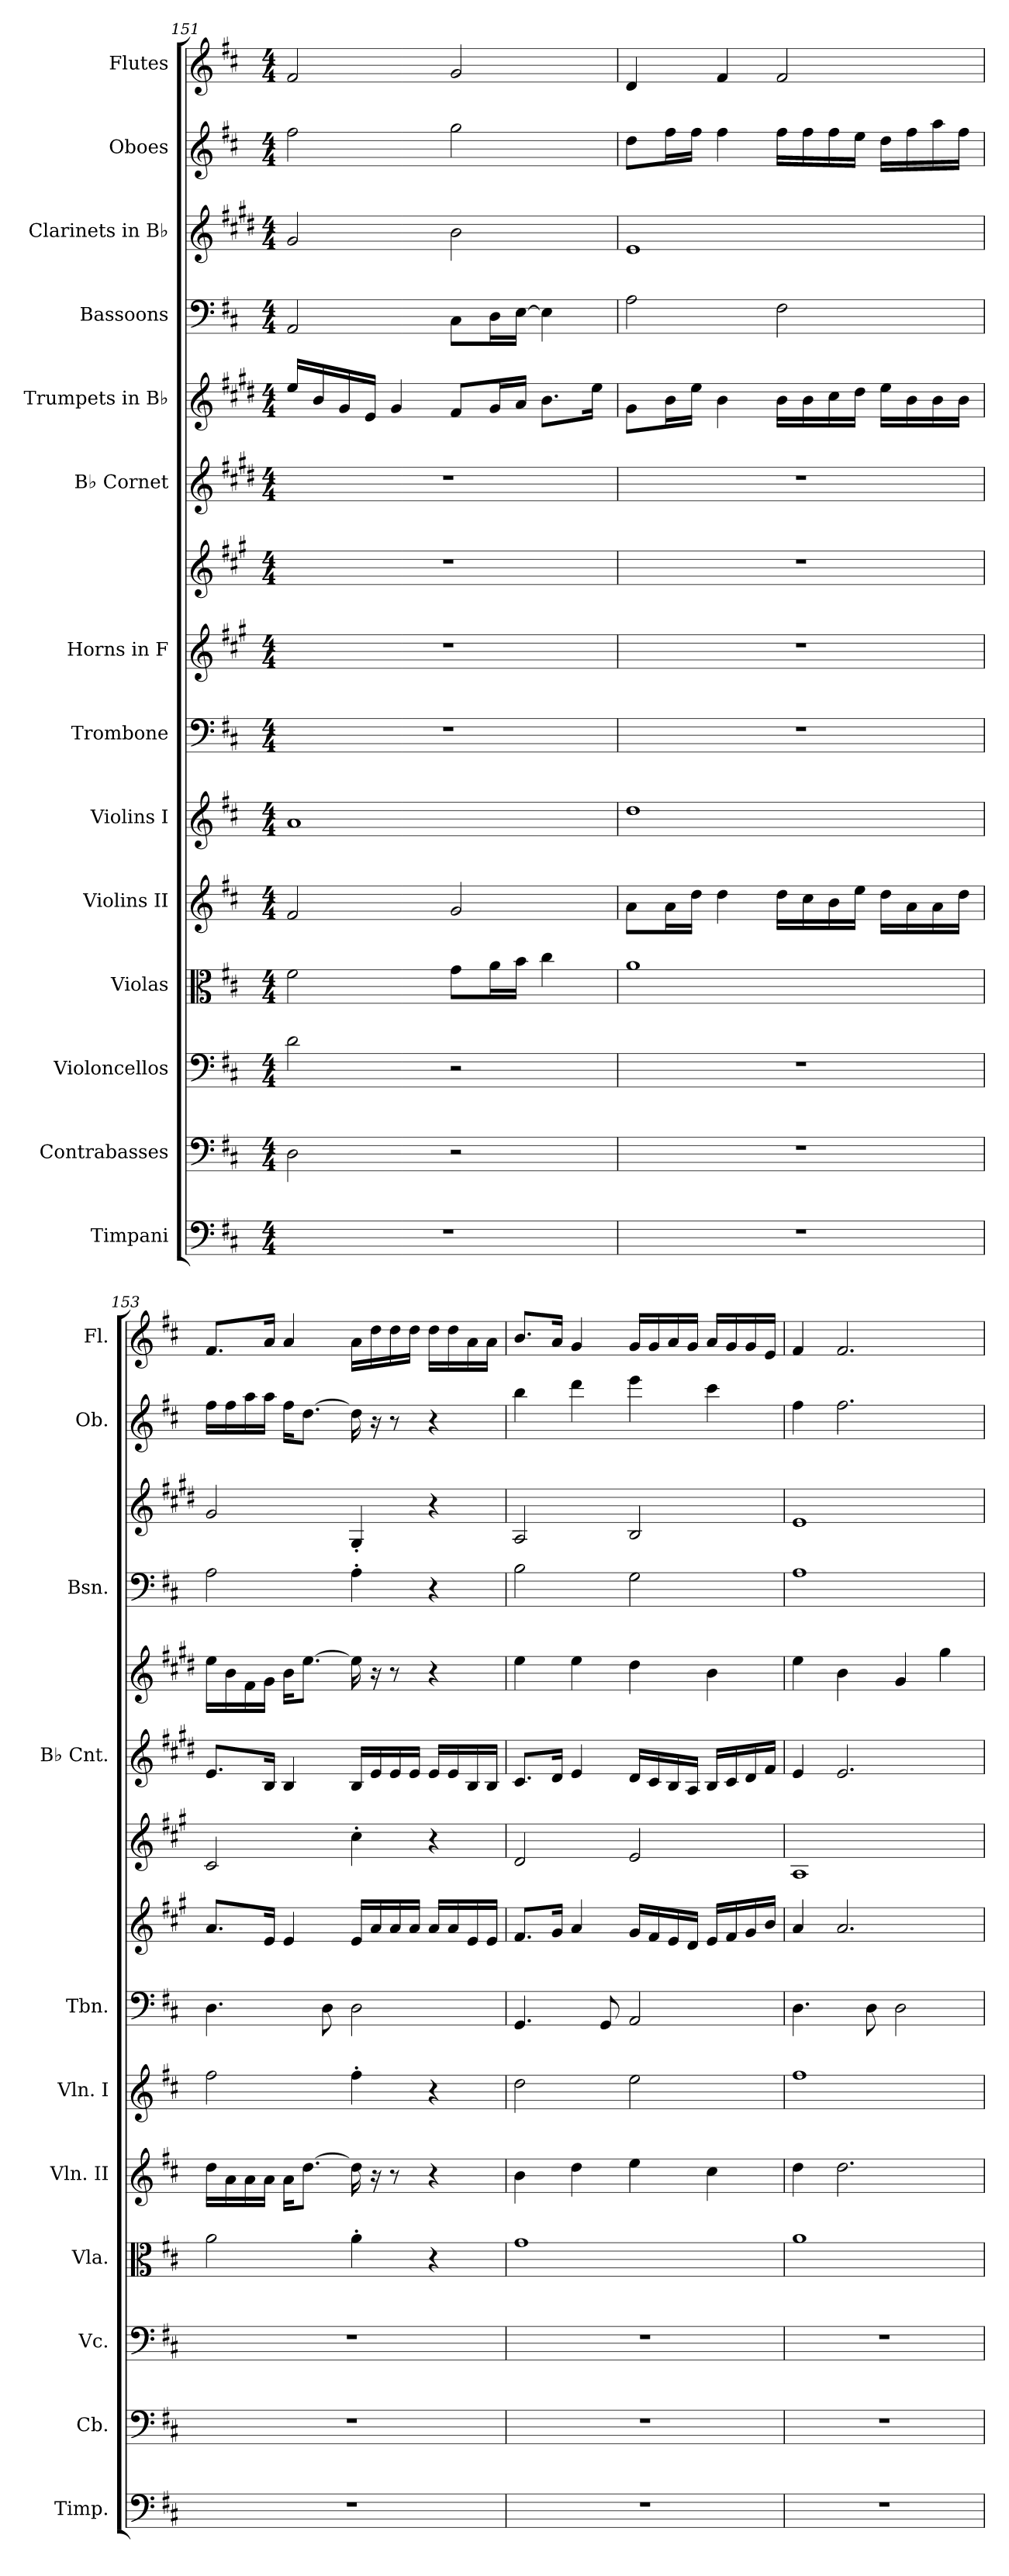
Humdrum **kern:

**kern	**kern	**kern	**kern	**kern	**kern	**kern	**kern	**kern	**kern	**kern	**kern	**kern	**kern	**kern
*part14	*part13	*part12	*part11	*part10	*part9	*part8	*part7	*part7	*part6	*part5	*part4	*part3	*part2	*part1
*staff15	*staff14	*staff13	*staff12	*staff11	*staff10	*staff9	*staff8	*staff7	*staff6	*staff5	*staff4	*staff3	*staff2	*staff1
*I"Timpani	*I"Contrabasses	*I"Violoncellos	*I"Violas	*I"Violins II	*I"Violins I	*I"Trombone	*I"Horns in F	*	*I"B♭ Cornet	*I"Trumpets in B♭	*I"Bassoons	*I"Clarinets in B♭	*I"Oboes	*I"Flutes
*I'Timp.	*I'Cb.	*I'Vc.	*I'Vla.	*I'Vln. II	*I'Vln. I	*I'Tbn.	*	*	*I'B♭ Cnt.	*	*I'Bsn.	*	*I'Ob.	*I'Fl.
!!LO:PB:g=z
*clefF4	*clefF4	*clefF4	*clefC3	*clefG2	*clefG2	*clefF4	*clefG2	*clefG2	*clefG2	*clefG2	*clefF4	*clefG2	*clefG2	*clefG2
*	*ITrd7c12	*	*	*	*	*	*ITrd4c7	*ITrd4c7	*ITrd1c2	*ITrd1c2	*	*ITrd1c2	*	*
*k[f#c#]	*k[f#c#]	*k[f#c#]	*k[f#c#]	*k[f#c#]	*k[f#c#]	*k[f#c#]	*k[f#c#]	*k[f#c#]	*k[f#c#]	*k[f#c#]	*k[f#c#]	*k[f#c#]	*k[f#c#]	*k[f#c#]
*M4/4	*M4/4	*M4/4	*M4/4	*M4/4	*M4/4	*M4/4	*M4/4	*M4/4	*M4/4	*M4/4	*M4/4	*M4/4	*M4/4	*M4/4
=151	=151	=151	=151	=151	=151	=151	=151	=151	=151	=151	=151	=151	=151	=151
1r	2DD\	2d\	2f#\	2f#/	1a	1r	1r	1r	1r	16dd/LL	2AA/	2f#/	2ff#\	2f#/
.	.	.	.	.	.	.	.	.	.	16a/	.	.	.	.
.	.	.	.	.	.	.	.	.	.	16f#/	.	.	.	.
.	.	.	.	.	.	.	.	.	.	16d/JJ	.	.	.	.
.	.	.	.	.	.	.	.	.	.	4f#/	.	.	.	.
.	2r	2r	8g\L	2g/	.	.	.	.	.	8e/L	8C#\L	2a\	2gg\	2g/
.	.	.	16a\L	.	.	.	.	.	.	16f#/L	16D\L	.	.	.
.	.	.	16b\JJ	.	.	.	.	.	.	16g/JJ	[16E\JJ	.	.	.
.	.	.	4cc#\	.	.	.	.	.	.	8.a\L	4E\]	.	.	.
.	.	.	.	.	.	.	.	.	.	16dd\Jk	.	.	.	.
=152	=152	=152	=152	=152	=152	=152	=152	=152	=152	=152	=152	=152	=152	=152
1r	1r	1r	1a	8a\L	1dd	1r	1r	1r	1r	8f#\L	2A\	1d	8dd\L	4d/
.	.	.	.	16a\L	.	.	.	.	.	16a\L	.	.	16ff#\L	.
.	.	.	.	16dd\JJ	.	.	.	.	.	16dd\JJ	.	.	16ff#\JJ	.
.	.	.	.	4dd\	.	.	.	.	.	4a\	.	.	4ff#\	4f#/
.	.	.	.	16dd\LL	.	.	.	.	.	16a\LL	2F#\	.	16ff#\LL	2f#/
.	.	.	.	16cc#\	.	.	.	.	.	16a\	.	.	16ff#\	.
.	.	.	.	16b\	.	.	.	.	.	16b\	.	.	16ff#\	.
.	.	.	.	16ee\JJ	.	.	.	.	.	16cc#\JJ	.	.	16ee\JJ	.
.	.	.	.	16dd\LL	.	.	.	.	.	16dd\LL	.	.	16dd\LL	.
.	.	.	.	16a\	.	.	.	.	.	16a\	.	.	16ff#\	.
.	.	.	.	16a\	.	.	.	.	.	16a\	.	.	16aa\	.
.	.	.	.	16dd\JJ	.	.	.	.	.	16a\JJ	.	.	16ff#\JJ	.
=153	=153	=153	=153	=153	=153	=153	=153	=153	=153	=153	=153	=153	=153	=153
1r	1r	1r	2a\	16dd\LL	2ff#\	4.D\	8.d/L	2F#/	8.d/L	16dd\LL	2A\	2f#/	16ff#\LL	8.f#/L
.	.	.	.	16a\	.	.	.	.	.	16a\	.	.	16ff#\	.
.	.	.	.	16a\	.	.	.	.	.	16e\	.	.	16aa\	.
.	.	.	.	16a\JJ	.	.	16A/Jk	.	16A/Jk	16f#\JJ	.	.	16aa\JJ	16a/Jk
.	.	.	.	16a\KL	.	.	4A/	.	4A/	16a\KL	.	.	16ff#\KL	4a/
.	.	.	.	[8.dd\J	.	.	.	.	.	[8.dd\J	.	.	[8.dd\J	.
.	.	.	.	.	.	8D\	.	.	.	.	.	.	.	.
.	.	.	4a'\	16dd\]	4ff#'\	2D\	16A/LL	4f#'\	16A/LL	16dd\]	4A'\	4F#'/	16dd\]	16a\LL
.	.	.	.	16r	.	.	16d/	.	16d/	16r	.	.	16r	16dd\
.	.	.	.	8r	.	.	16d/	.	16d/	8r	.	.	8r	16dd\
.	.	.	.	.	.	.	16d/JJ	.	16d/JJ	.	.	.	.	16dd\JJ
.	.	.	4r	4r	4r	.	16d/LL	4r	16d/LL	4r	4r	4r	4r	16dd\LL
.	.	.	.	.	.	.	16d/	.	16d/	.	.	.	.	16dd\
.	.	.	.	.	.	.	16A/	.	16A/	.	.	.	.	16a\
.	.	.	.	.	.	.	16A/JJ	.	16A/JJ	.	.	.	.	16a\JJ
!!LO:PB:g=z
=154	=154	=154	=154	=154	=154	=154	=154	=154	=154	=154	=154	=154	=154	=154
1r	1r	1r	1g	4b\	2dd\	4.GG/	8.B/L	2G/	8.B/L	4dd\	2B\	2G/	4bb\	8.b/L
.	.	.	.	.	.	.	16c#/Jk	.	16c#/Jk	.	.	.	.	16a/Jk
.	.	.	.	4dd\	.	.	4d/	.	4d/	4dd\	.	.	4ddd\	4g/
.	.	.	.	.	.	8GG/	.	.	.	.	.	.	.	.
.	.	.	.	4ee\	2ee\	2AA/	16c#/LL	2A/	16c#/LL	4cc#\	2G\	2A/	4eee\	16g/LL
.	.	.	.	.	.	.	16B/	.	16B/	.	.	.	.	16g/
.	.	.	.	.	.	.	16A/	.	16A/	.	.	.	.	16a/
.	.	.	.	.	.	.	16G/JJ	.	16G/JJ	.	.	.	.	16g/JJ
.	.	.	.	4cc#\	.	.	16A/LL	.	16A/LL	4a\	.	.	4ccc#\	16a/LL
.	.	.	.	.	.	.	16B/	.	16B/	.	.	.	.	16g/
.	.	.	.	.	.	.	16c#/	.	16c#/	.	.	.	.	16g/
.	.	.	.	.	.	.	16e/JJ	.	16e/JJ	.	.	.	.	16e/JJ
=155	=155	=155	=155	=155	=155	=155	=155	=155	=155	=155	=155	=155	=155	=155
1r	1r	1r	1a	4dd\	1ff#	4.D\	4d/	1D	4d/	4dd\	1A	1d	4ff#\	4f#/
.	.	.	.	2.dd\	.	.	2.d/	.	2.d/	4a\	.	.	2.ff#\	2.f#/
.	.	.	.	.	.	8D\	.	.	.	.	.	.	.	.
.	.	.	.	.	.	2D\	.	.	.	4f#/	.	.	.	.
.	.	.	.	.	.	.	.	.	.	4ff#\	.	.	.	.
=	=	=	=	=	=	=	=	=	=	=	=	=	=	=
*-	*-	*-	*-	*-	*-	*-	*-	*-	*-	*-	*-	*-	*-	*-
